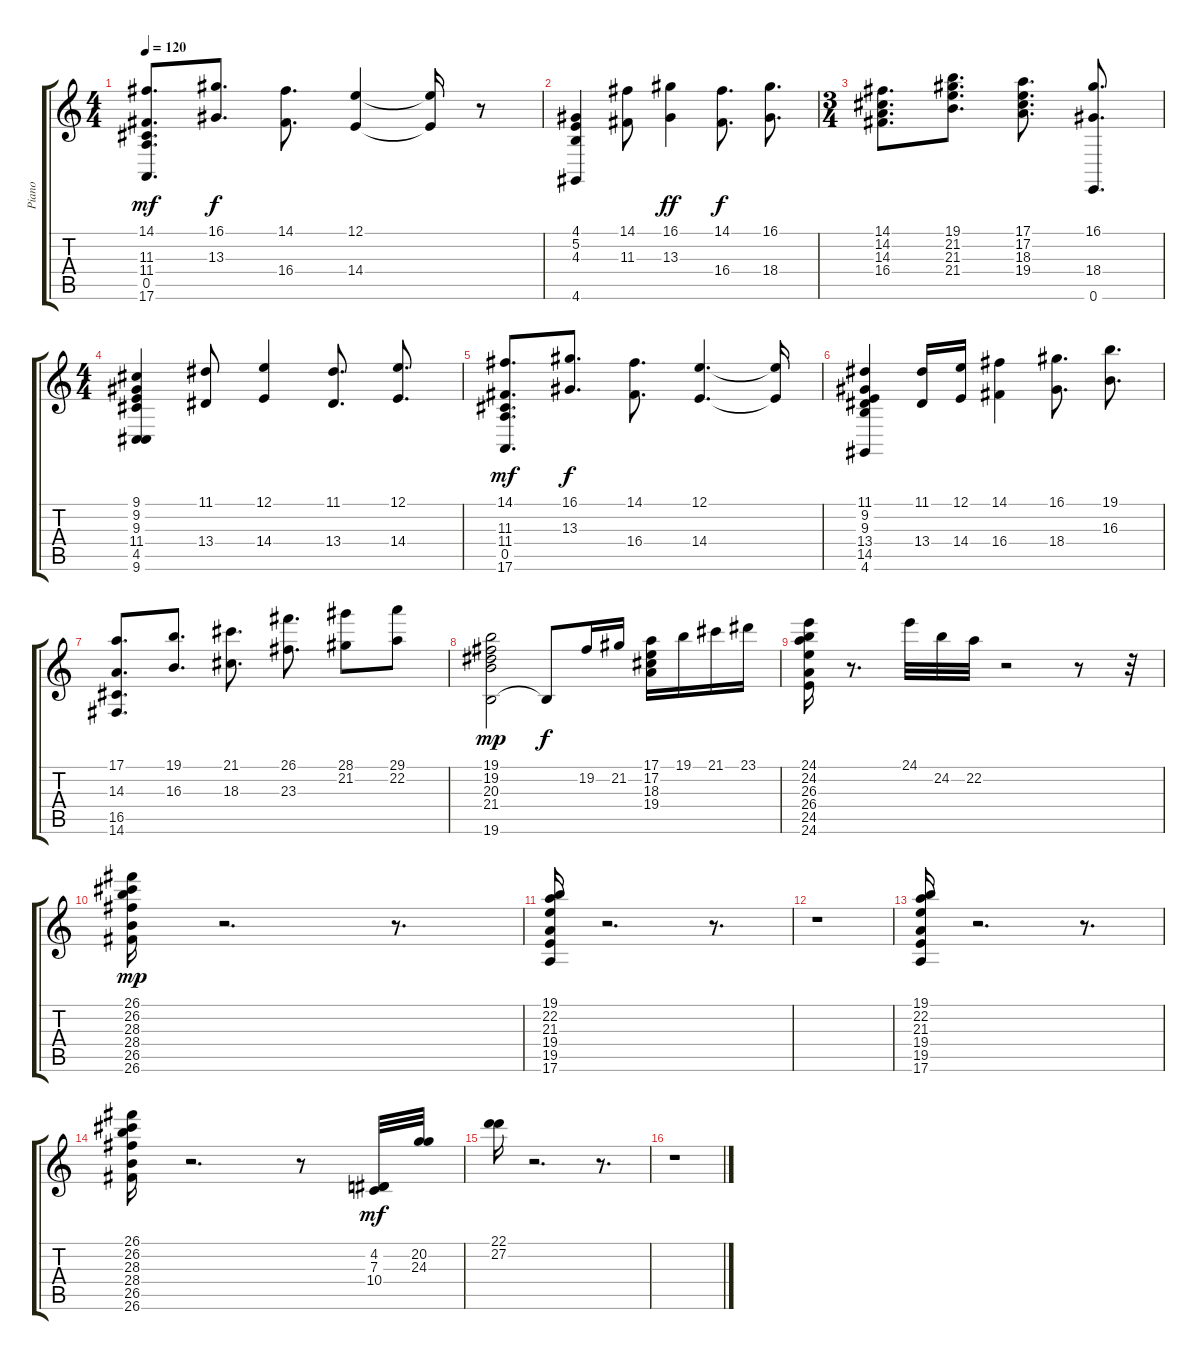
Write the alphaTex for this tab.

\track ("Piano" "Piano") {instrument acousticgrandpiano}
\staff {score tabs}
\tuning (E4 B3 G3 D3 A2 E2) {hide}
\ts (4 4)
\tempo 120
\clef g2
\ks c
(14.1 11.3 11.4 0.5 17.6).8{d dy mf} (16.1 13.3).8{d dy f} (14.1 16.4).8{d} (12.1 14.4).4 (12.1{t} 14.4{t}).16 r.8 |
(4.1 5.2 4.3 4.6).4 (14.1 11.3).8 (16.1 13.3).4{dy ff} (14.1 16.4).8{d dy f} (16.1 18.4).8{d} |
\ts (3 4)
(14.1 14.2 14.3 16.4).8{d} (19.1 21.2 21.3 21.4).8{d} (17.1 17.2 18.3 19.4).8{d} (16.1 18.4 0.6).8{d} |
\ts (4 4)
(9.1 9.2 9.3 11.4 4.5 9.6).4 (11.1 13.4).8 (12.1 14.4).4 (11.1 13.4).8{d} (12.1 14.4).8{d} |
(14.1 11.3 11.4 0.5 17.6).8{d dy mf} (16.1 13.3).8{d dy f} (14.1 16.4).8{d} (12.1 14.4).4{d} (12.1{t} 14.4{t}).16 |
(11.1 9.2 9.3 13.4 14.5 4.6).4 (11.1 13.4).16 (12.1 14.4).16 (14.1 16.4).4 (16.1 18.4).8{d} (19.1 16.3).8{d} |
(17.1 14.3 16.5 14.6).8{d} (19.1 16.3).8{d} (21.1 18.3).8{d} (26.1 23.3).8{d} (28.1 21.2).8 (29.1 22.2).8 |
(19.1 19.2 20.3 21.4 19.6).2{dy mp} 19.6{t}.8{dy f} 19.2.16 21.2.16 (17.1 17.2 18.3 19.4).16 19.1.16 21.1.16 23.1.16 |
(24.1 24.2 26.3 26.4 24.5 24.6).16 r.8{d} 24.1.32 24.2.32 22.2.32 r.2 r.8 r.32 |
(26.1 26.2 28.3 28.4 26.5 26.6).16{dy mp} r.2{d} r.8{d} |
(19.1 22.2 21.3 19.4 19.5 17.6).16 r.2{d} r.8{d} |
r.1 |
(19.1 22.2 21.3 19.4 19.5 17.6).16 r.2{d} r.8{d} |
(26.1 26.2 28.3 28.4 26.5 26.6).16 r.2{d} r.8 (4.2 7.3 10.4).32{dy mf} (20.2 24.3).32 |
(22.1 27.2).16 r.2{d} r.8{d} |
r.1
